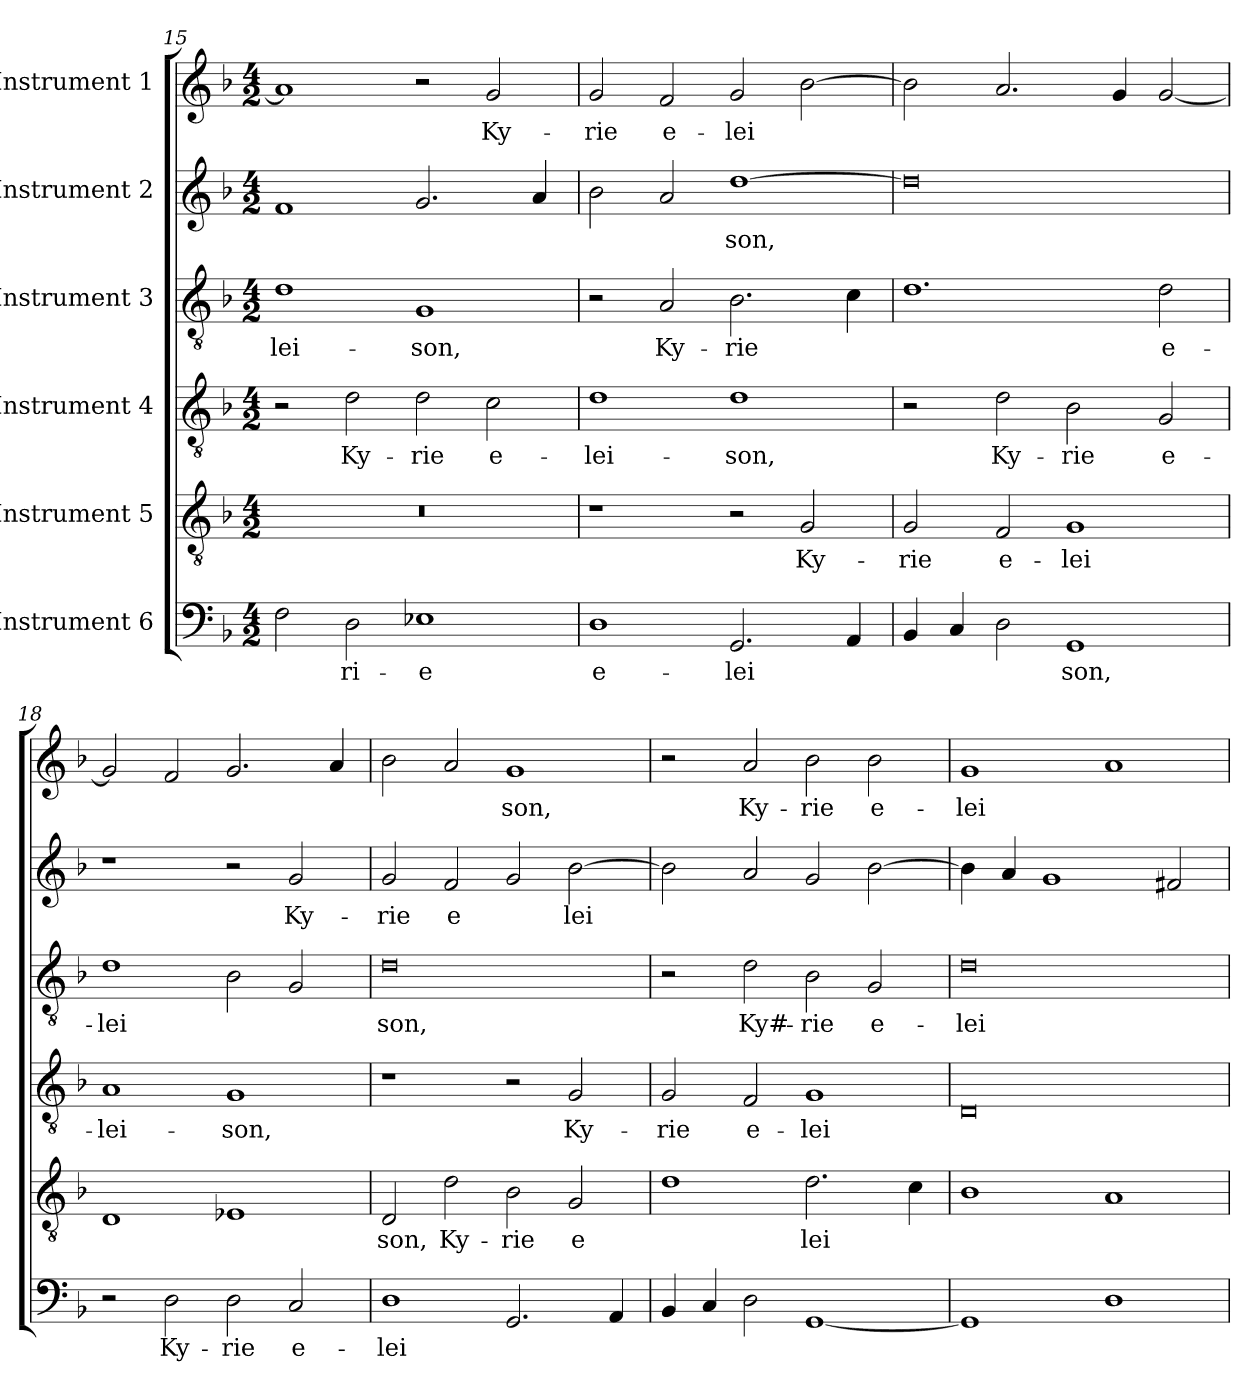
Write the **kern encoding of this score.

**kern	**text	**kern	**text	**kern	**text	**kern	**text	**kern	**text	**kern	**text
*part6	*part6	*part5	*part5	*part4	*part4	*part3	*part3	*part2	*part2	*part1	*part1
*staff6	*staff6	*staff5	*staff5	*staff4	*staff4	*staff3	*staff3	*staff2	*staff2	*staff1	*staff1
*I"Instrument 6	*	*I"Instrument 5	*	*I"Instrument 4	*	*I"Instrument 3	*	*I"Instrument 2	*	*I"Instrument 1	*
*clefF4	*	*clefGv2	*	*clefGv2	*	*clefGv2	*	*clefG2	*	*clefG2	*
*k[b-]	*	*k[b-]	*	*k[b-]	*	*k[b-]	*	*k[b-]	*	*k[b-]	*
*F:	*	*F:	*	*F:	*	*F:	*	*F:	*	*F:	*
*M4/2	*	*M4/2	*	*M4/2	*	*M4/2	*	*M4/2	*	*M4/2	*
=15	=15	=15	=15	=15	=15	=15	=15	=15	=15	=15	=15
!	!LO:LY:b:cj	!	!	!	!	!	!LO:LY:b:cj	!	!LO:LY:b:cj	!	!LO:LY:b:cj
2F\	--	0r	.	2r	.	1d	-lei-	1f	--	1a]	.
!	!LO:LY:b:cj	!	!	!	!LO:LY:b:cj	!	!	!	!	!	!
2D\	-ri-	.	.	2d\	Ky-	.	.	.	.	.	.
!	!LO:LY:b:cj	!	!	!	!LO:LY:b:cj	!	!LO:LY:b:cj	!	!LO:LY:b:cj	!	!
1E-X	-e	.	.	2d\	-rie	1G	-son,	2.g/	--	2r	.
!	!	!	!	!	!LO:LY:b:cj	!	!	!	!	!	!LO:LY:b:cj
.	.	.	.	2c\	e-	.	.	.	.	2g/	Ky-
!	!	!	!	!	!	!	!	!	!LO:LY:b:cj	!	!
.	.	.	.	.	.	.	.	4a/	--	.	.
=16	=16	=16	=16	=16	=16	=16	=16	=16	=16	=16	=16
!	!LO:LY:b:cj	!	!	!	!LO:LY:b:cj	!	!	!	!LO:LY:b:cj	!	!LO:LY:b:cj
1D	e-	1r	.	1d	-lei-	2r	.	2b-\	--	2g/	-rie
!	!	!	!	!	!	!	!LO:LY:b:cj	!	!LO:LY:b:cj	!	!LO:LY:b:cj
.	.	.	.	.	.	2A/	Ky-	2a/	--	2f/	e-
!	!LO:LY:b:cj	!	!	!	!LO:LY:b:cj	!	!LO:LY:b:cj	!	!LO:LY:b:cj	!	!LO:LY:b:cj
2.GG/	-lei-	2r	.	1d	-son,	2.B-\	-rie-	[>1dd	-son,	2g/	-lei-
!	!	!	!LO:LY:b:cj	!	!	!	!	!	!	!	!LO:LY:b:cj
.	.	2G/	Ky-	.	.	.	.	.	.	[>2b-\	--
!	!LO:LY:b:cj	!	!	!	!	!	!LO:LY:b:cj	!	!	!	!
4AA/	--	.	.	.	.	4c\	--	.	.	.	.
=17	=17	=17	=17	=17	=17	=17	=17	=17	=17	=17	=17
!	!LO:LY:b:cj	!	!LO:LY:b:cj	!	!	!	!LO:LY:b:cj	!	!LO:LY:b:cj	!	!LO:LY:b:cj
4BB-/	--	2G/	-rie	2r	.	1.d	--	0dd]	.	2b-\]	--
!	!LO:LY:b:cj	!	!	!	!	!	!	!	!	!	!
4C/	--	.	.	.	.	.	.	.	.	.	.
!	!LO:LY:b:cj	!	!LO:LY:b:cj	!	!LO:LY:b:cj	!	!	!	!	!	!LO:LY:b:cj
2D\	--	2F/	e-	2d\	Ky-	.	.	.	.	2.a/	--
!	!LO:LY:b:cj	!	!LO:LY:b:cj	!	!LO:LY:b:cj	!	!	!	!	!	!
1GG	-son,	1G	-lei-	2B-\	-rie	.	.	.	.	.	.
!	!	!	!	!	!	!	!	!	!	!	!LO:LY:b:cj
.	.	.	.	.	.	.	.	.	.	4g/	--
!	!	!	!	!	!LO:LY:b:cj	!	!LO:LY:b:cj	!	!	!	!LO:LY:b:cj
.	.	.	.	2G/	e-	2d\	-e-	.	.	[<2g/	--
=18	=18	=18	=18	=18	=18	=18	=18	=18	=18	=18	=18
!	!	!	!LO:LY:b:cj	!	!LO:LY:b:cj	!	!LO:LY:b:cj	!	!	!	!LO:LY:b:cj
2r	.	1D	--	1A	-lei-	1d	-lei-	1r	.	2g/]	--
!	!LO:LY:b:cj	!	!	!	!	!	!	!	!	!	!LO:LY:b:cj
2D\	Ky-	.	.	.	.	.	.	.	.	2f/	--
!	!LO:LY:b:cj	!	!LO:LY:b:cj	!	!LO:LY:b:cj	!	!LO:LY:b:cj	!	!	!	!LO:LY:b:cj
2D\	-rie	1E-X	--	1G	-son,	2B-\	--	2r	.	2.g/	--
!	!LO:LY:b:cj	!	!	!	!	!	!LO:LY:b:cj	!	!LO:LY:b:cj	!	!
2C/	e-	.	.	.	.	2G/	--	2g/	Ky-	.	.
!	!	!	!	!	!	!	!	!	!	!	!LO:LY:b:cj
.	.	.	.	.	.	.	.	.	.	4a/	--
!!LO:PB:g=z
=19	=19	=19	=19	=19	=19	=19	=19	=19	=19	=19	=19
!	!LO:LY:b:cj	!	!LO:LY:b:cj	!	!	!	!LO:LY:b:cj	!	!LO:LY:b:cj	!	!LO:LY:b:cj
1D	-lei-	2D/	-son,	1r	.	0d	-son,	2g/	-rie	2b-\	--
!	!	!	!LO:LY:b:cj	!	!	!	!	!	!LO:LY:b:cj	!	!LO:LY:b:cj
.	.	2d\	Ky-	.	.	.	.	2f/	e-	2a/	--
!	!LO:LY:b:cj	!	!LO:LY:b:cj	!	!	!	!	!	!LO:LY:b:cj	!	!LO:LY:b:cj
2.GG/	--	2B-\	-rie	2r	.	.	.	2g/	--	1g	-son,
!	!	!	!LO:LY:b:cj	!	!LO:LY:b:cj	!	!	!	!LO:LY:b:cj	!	!
.	.	2G/	e-	2G/	Ky-	.	.	[>2b-\	-lei-	.	.
!	!LO:LY:b:cj	!	!	!	!	!	!	!	!	!	!
4AA/	--	.	.	.	.	.	.	.	.	.	.
=20	=20	=20	=20	=20	=20	=20	=20	=20	=20	=20	=20
!	!LO:LY:b:cj	!	!LO:LY:b:cj	!	!LO:LY:b:cj	!	!	!	!LO:LY:b:cj	!	!
4BB-/	--	1d	--	2G/	-rie	2r	.	2b-\]	--	2r	.
!	!LO:LY:b:cj	!	!	!	!	!	!	!	!	!	!
4C/	--	.	.	.	.	.	.	.	.	.	.
!	!LO:LY:b:cj	!	!	!	!LO:LY:b:cj	!	!LO:LY:b:cj	!	!LO:LY:b:cj	!	!LO:LY:b:cj
2D\	--	.	.	2F/	e-	2d\	Ky#-	2a/	--	2a/	Ky-
!	!LO:LY:b:cj	!	!LO:LY:b:cj	!	!LO:LY:b:cj	!	!LO:LY:b:cj	!	!LO:LY:b:cj	!	!LO:LY:b:cj
[<1GG	--	2.d\	-lei-	1G	-lei-	2B-\	-rie	2g/	--	2b-\	-rie
!	!	!	!	!	!	!	!LO:LY:b:cj	!	!LO:LY:b:cj	!	!LO:LY:b:cj
.	.	.	.	.	.	2G/	e-	[>2b-\	--	2b-\	e-
!	!	!	!LO:LY:b:cj	!	!	!	!	!	!	!	!
.	.	4c\	--	.	.	.	.	.	.	.	.
=21	=21	=21	=21	=21	=21	=21	=21	=21	=21	=21	=21
!	!LO:LY:b:cj	!	!LO:LY:b:cj	!	!LO:LY:b:cj	!	!LO:LY:b:cj	!	!LO:LY:b:cj	!	!LO:LY:b:cj
1GG]	--	1B-	--	0D	--	0d	-lei-	4b-\]	--	1g	-lei-
!	!	!	!	!	!	!	!	!	!LO:LY:b:cj	!	!
.	.	.	.	.	.	.	.	4a/	--	.	.
!	!	!	!	!	!	!	!	!	!LO:LY:b:cj	!	!
.	.	.	.	.	.	.	.	1g	--	.	.
!	!LO:LY:b:cj	!	!LO:LY:b:cj	!	!	!	!	!	!	!	!LO:LY:b:cj
1D	--	1A	--	.	.	.	.	.	.	1a	--
!	!	!	!	!	!	!	!	!	!LO:LY:b:cj	!	!
.	.	.	.	.	.	.	.	2f#/	--	.	.
=	=	=	=	=	=	=	=	=	=	=	=
*-	*-	*-	*-	*-	*-	*-	*-	*-	*-	*-	*-
